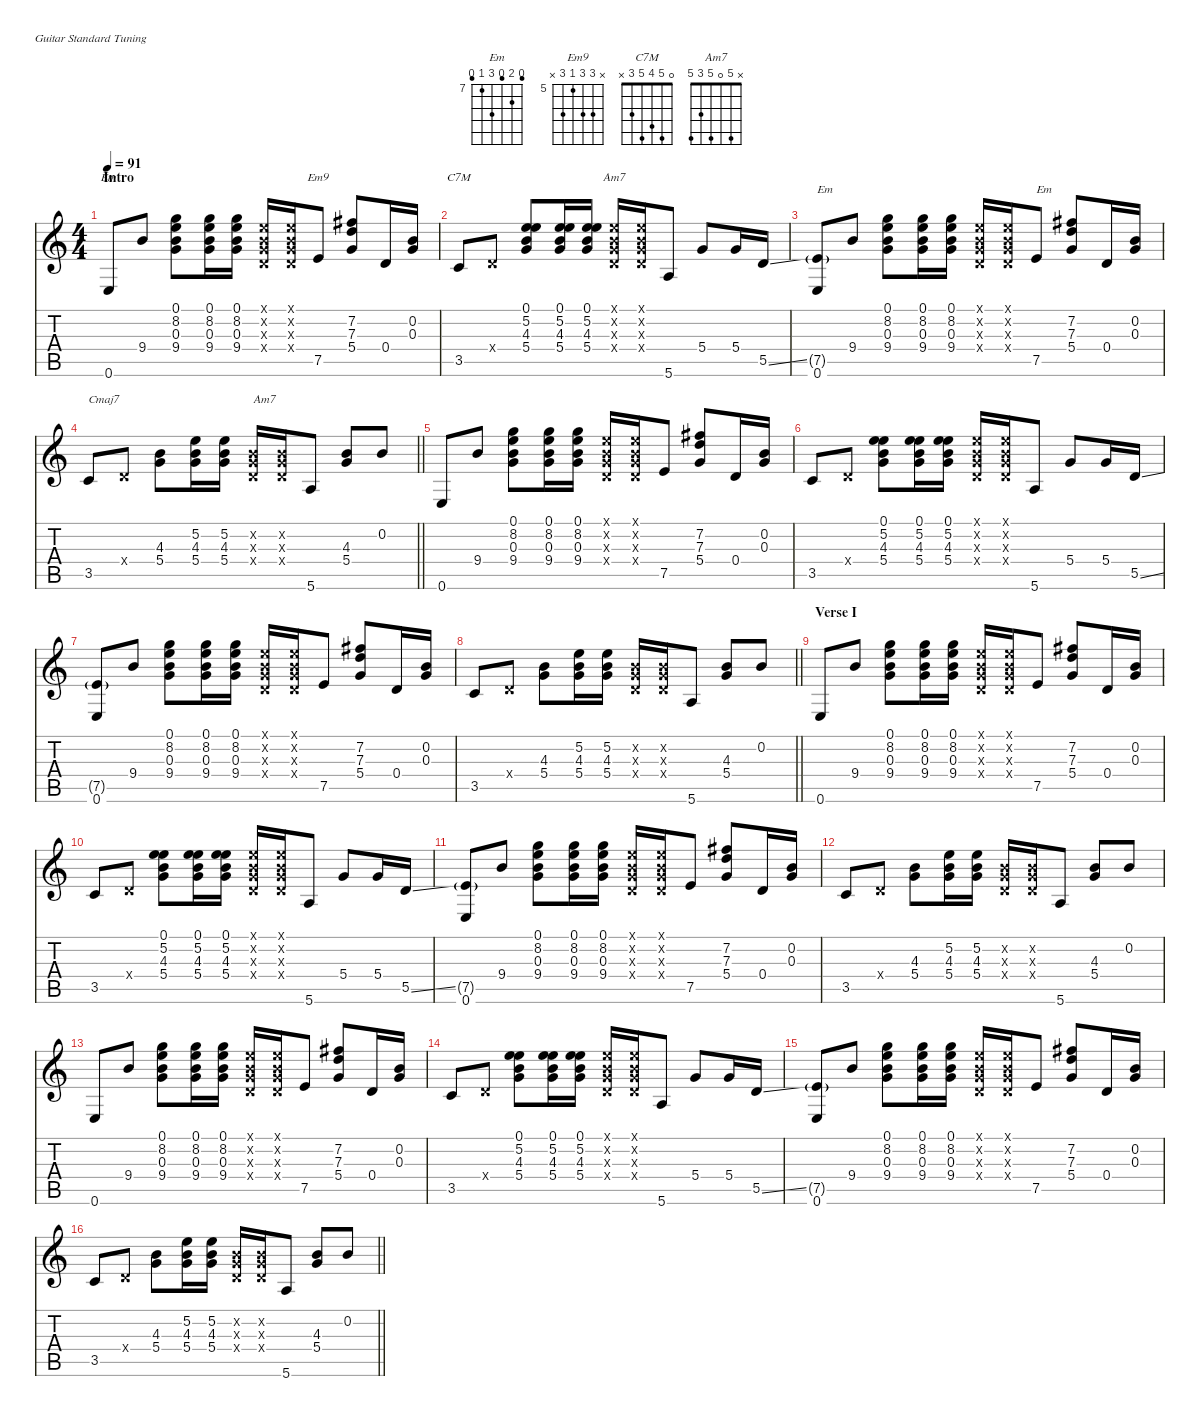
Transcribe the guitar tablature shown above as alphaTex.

\defaultSystemsLayout 4
\hideDynamics
\bracketExtendMode nobrackets
\singleTrackTrackNamePolicy hidden
\multiTrackTrackNamePolicy hidden
\otherSystemsTrackNameOrientation horizontal
\track ("Mike Einziger" "s.guit.") {defaultSystemsLayout 4 instrument acousticguitarsteel}
\staff {score tabs}
\tuning (E4 B3 G3 D3 A2 E2)
\chord ("Em" 6 8 6 9 7 6) {firstfret 7}
\chord ("Em9" x 7 7 5 7 x) {firstfret 5}
\chord ("C7M" 0 5 4 5 3 x) {showfingering false}
\chord ("Am7" x 5 0 5 3 5)
\ts (4 4)
\beaming (8 2 2 2 2)
\section ("" "Intro")
\tempo 91
\clef g2
\ks c
0.6.8{ch "Em" dy f instrument acousticguitarsteel beam Up} 9.4.8{beam Up} (0.1 8.2 0.3 9.4).8{beam Down} (0.1 8.2 0.3 9.4).16{beam Down} (0.1 8.2 0.3 9.4).16{beam Down} (0.1{x} 0.2{x} 0.3{x} 0.4{x}).16{beam Up} (0.1{x} 0.2{x} 0.3{x} 0.4{x}).16{beam Up} 7.5.8{ch "Em9" beam Up} (7.2{acc #} 7.3 5.4).8{beam Up} 0.4.16{beam Up} (0.2 0.3).16{beam Up} |
3.5.8{ch "C7M" beam Up} 0.4{x}.8{beam Up} (0.1 5.2 4.3 5.4).8{beam Up} (0.1 5.2 4.3 5.4).16{beam Up} (0.1 5.2 4.3 5.4).16{beam Up} (0.1{x} 0.2{x} 0.3{x} 0.4{x}).16{ch "Am7" beam Up} (0.1{x} 0.2{x} 0.3{x} 0.4{x}).16{beam Up} 5.6.8{beam Up} 5.4.8{beam Up} 5.4.16{beam Up} 5.5{ss}.16{beam Up} |
(7.5{g} 0.6).8{txt "Em" beam Up} 9.4.8{beam Up} (0.1 8.2 0.3 9.4).8{beam Down} (0.1 8.2 0.3 9.4).16{beam Down} (0.1 8.2 0.3 9.4).16{beam Down} (0.1{x} 0.2{x} 0.3{x} 0.4{x}).16{beam Up} (0.1{x} 0.2{x} 0.3{x} 0.4{x}).16{beam Up} 7.5.8{txt "Em" beam Up} (7.2{acc #} 7.3 5.4).8{beam Up} 0.4.16{beam Up} (0.2 0.3).16{beam Up} |
\barLineRight lightlight
3.5.8{txt "Cmaj7" beam Up} 0.4{x}.8{beam Up} (4.3 5.4).8{beam Down} (5.2 4.3 5.4).16{beam Down} (5.2 4.3 5.4).16{beam Down} (0.2{x} 0.3{x} 0.4{x}).16{txt "Am7" beam Up} (0.2{x} 0.3{x} 0.4{x}).16{beam Up} 5.6.8{beam Up} (4.3 5.4).8{beam Up} 0.2.8{beam Up} |
0.6.8{beam Up} 9.4.8{beam Up} (0.1 8.2 0.3 9.4).8{beam Down} (0.1 8.2 0.3 9.4).16{beam Down} (0.1 8.2 0.3 9.4).16{beam Down} (0.1{x} 0.2{x} 0.3{x} 0.4{x}).16{beam Up} (0.1{x} 0.2{x} 0.3{x} 0.4{x}).16{beam Up} 7.5.8{beam Up} (7.2{acc #} 7.3 5.4).8{beam Up} 0.4.16{beam Up} (0.2 0.3).16{beam Up} |
3.5.8{beam Up} 0.4{x}.8{beam Up} (0.1 5.2 4.3 5.4).8{beam Down} (0.1 5.2 4.3 5.4).16{beam Down} (0.1 5.2 4.3 5.4).16{beam Down} (0.1{x} 0.2{x} 0.3{x} 0.4{x}).16{beam Up} (0.1{x} 0.2{x} 0.3{x} 0.4{x}).16{beam Up} 5.6.8{beam Up} 5.4.8{beam Up} 5.4.16{beam Up} 5.5{ss}.16{beam Up} |
(7.5{g} 0.6).8{beam Up} 9.4.8{beam Up} (0.1 8.2 0.3 9.4).8{beam Down} (0.1 8.2 0.3 9.4).16{beam Down} (0.1 8.2 0.3 9.4).16{beam Down} (0.1{x} 0.2{x} 0.3{x} 0.4{x}).16{beam Up} (0.1{x} 0.2{x} 0.3{x} 0.4{x}).16{beam Up} 7.5.8{beam Up} (7.2{acc #} 7.3 5.4).8{beam Up} 0.4.16{beam Up} (0.2 0.3).16{beam Up} |
\barLineRight lightlight
3.5.8{beam Up} 0.4{x}.8{beam Up} (4.3 5.4).8{beam Down} (5.2 4.3 5.4).16{beam Down} (5.2 4.3 5.4).16{beam Down} (0.2{x} 0.3{x} 0.4{x}).16{beam Up} (0.2{x} 0.3{x} 0.4{x}).16{beam Up} 5.6.8{beam Up} (4.3 5.4).8{beam Up} 0.2.8{beam Up} |
\section ("" "Verse I")
0.6.8{beam Up} 9.4.8{beam Up} (0.1 8.2 0.3 9.4).8{beam Down} (0.1 8.2 0.3 9.4).16{beam Down} (0.1 8.2 0.3 9.4).16{beam Down} (0.1{x} 0.2{x} 0.3{x} 0.4{x}).16{beam Up} (0.1{x} 0.2{x} 0.3{x} 0.4{x}).16{beam Up} 7.5.8{beam Up} (7.2{acc #} 7.3 5.4).8{beam Up} 0.4.16{beam Up} (0.2 0.3).16{beam Up} |
3.5.8{beam Up} 0.4{x}.8{beam Up} (0.1 5.2 4.3 5.4).8{beam Down} (0.1 5.2 4.3 5.4).16{beam Down} (0.1 5.2 4.3 5.4).16{beam Down} (0.1{x} 0.2{x} 0.3{x} 0.4{x}).16{beam Up} (0.1{x} 0.2{x} 0.3{x} 0.4{x}).16{beam Up} 5.6.8{beam Up} 5.4.8{beam Up} 5.4.16{beam Up} 5.5{ss}.16{beam Up} |
(7.5{g} 0.6).8{beam Up} 9.4.8{beam Up} (0.1 8.2 0.3 9.4).8{beam Down} (0.1 8.2 0.3 9.4).16{beam Down} (0.1 8.2 0.3 9.4).16{beam Down} (0.1{x} 0.2{x} 0.3{x} 0.4{x}).16{beam Up} (0.1{x} 0.2{x} 0.3{x} 0.4{x}).16{beam Up} 7.5.8{beam Up} (7.2{acc #} 7.3 5.4).8{beam Up} 0.4.16{beam Up} (0.2 0.3).16{beam Up} |
3.5.8{beam Up} 0.4{x}.8{beam Up} (4.3 5.4).8{beam Down} (5.2 4.3 5.4).16{beam Down} (5.2 4.3 5.4).16{beam Down} (0.2{x} 0.3{x} 0.4{x}).16{beam Up} (0.2{x} 0.3{x} 0.4{x}).16{beam Up} 5.6.8{beam Up} (4.3 5.4).8{beam Up} 0.2.8{beam Up} |
0.6.8{beam Up} 9.4.8{beam Up} (0.1 8.2 0.3 9.4).8{beam Down} (0.1 8.2 0.3 9.4).16{beam Down} (0.1 8.2 0.3 9.4).16{beam Down} (0.1{x} 0.2{x} 0.3{x} 0.4{x}).16{beam Up} (0.1{x} 0.2{x} 0.3{x} 0.4{x}).16{beam Up} 7.5.8{beam Up} (7.2{acc #} 7.3 5.4).8{beam Up} 0.4.16{beam Up} (0.2 0.3).16{beam Up} |
3.5.8{beam Up} 0.4{x}.8{beam Up} (0.1 5.2 4.3 5.4).8{beam Down} (0.1 5.2 4.3 5.4).16{beam Down} (0.1 5.2 4.3 5.4).16{beam Down} (0.1{x} 0.2{x} 0.3{x} 0.4{x}).16{beam Up} (0.1{x} 0.2{x} 0.3{x} 0.4{x}).16{beam Up} 5.6.8{beam Up} 5.4.8{beam Up} 5.4.16{beam Up} 5.5{ss}.16{beam Up} |
(7.5{g} 0.6).8{beam Up} 9.4.8{beam Up} (0.1 8.2 0.3 9.4).8{beam Down} (0.1 8.2 0.3 9.4).16{beam Down} (0.1 8.2 0.3 9.4).16{beam Down} (0.1{x} 0.2{x} 0.3{x} 0.4{x}).16{beam Up} (0.1{x} 0.2{x} 0.3{x} 0.4{x}).16{beam Up} 7.5.8{beam Up} (7.2{acc #} 7.3 5.4).8{beam Up} 0.4.16{beam Up} (0.2 0.3).16{beam Up} |
\barLineRight lightlight
3.5.8{beam Up} 0.4{x}.8{beam Up} (4.3 5.4).8{beam Down} (5.2 4.3 5.4).16{beam Down} (5.2 4.3 5.4).16{beam Down} (0.2{x} 0.3{x} 0.4{x}).16{beam Up} (0.2{x} 0.3{x} 0.4{x}).16{beam Up} 5.6.8{beam Up} (4.3 5.4).8{beam Up} 0.2.8{beam Up}
